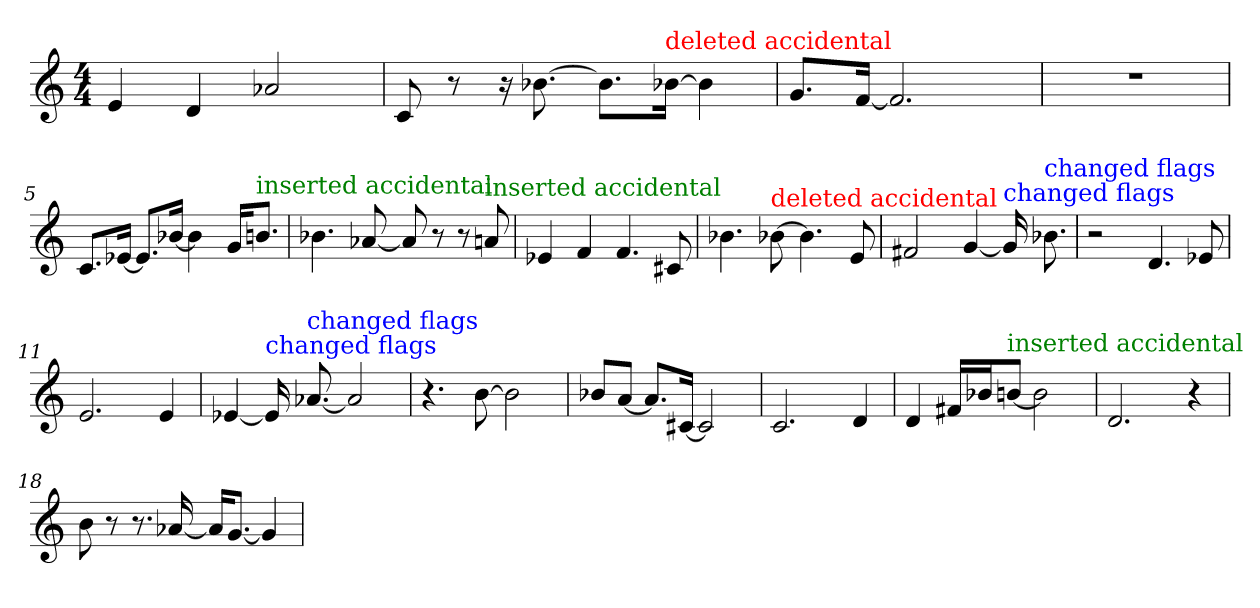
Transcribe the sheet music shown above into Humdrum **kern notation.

**kern
*part1
*staff1
*M4/4
=1
4e
4d
2a-X
=2
8c
8r
16r
[8.b-X
8.b-L]
!LO:TX:color=#FF0000:t=deleted accidental
[16b-XiJk
4b-]
=3
8.gL
[16fJk
2.f]
=4
1r
=5
8.cL
[16e-XJk
8.e-L]
[16b-XJk
4b-]
16gKL
!LO:TX:color=#008000:t=inserted accidental
8.bjJ
=6
4.b-X
[8a-X
8a-]
8r
8r
!LO:TX:color=#008000:t=inserted accidental
8aj
=7
4e-X
4f
4.f
8c#X
=8
4.b-X
!LO:TX:color=#FF0000:t=deleted accidental
[8b-Xi
4.b-]
8e
=9
2f#X
[4g
!LO:TX:color=#0000FF:t=changed flags
16gZ]
!LO:TX:color=#0000FF:t=changed flags
8.b-XZ
=10
2r
4.d
8e-X
=11
2.e
4e
=12
[4e-X
!LO:TX:color=#0000FF:t=changed flags
16e-Z]
!LO:TX:color=#0000FF:t=changed flags
[8.a-XZ
2a-]
=13
4.r
[8b
2b]
=14
8b-XL
[8aJ
8.aL]
[16c#XJk
2c#]
=15
2.c
4d
=16
4d
16f#XLL
16b-XJ
!LO:TX:color=#008000:t=inserted accidental
[8bjJ
2b]
=17
2.d
4r
=18
8b
8r
8.r
[16a-X
16a-KL]
[8.gJ
4g]
=
*-
